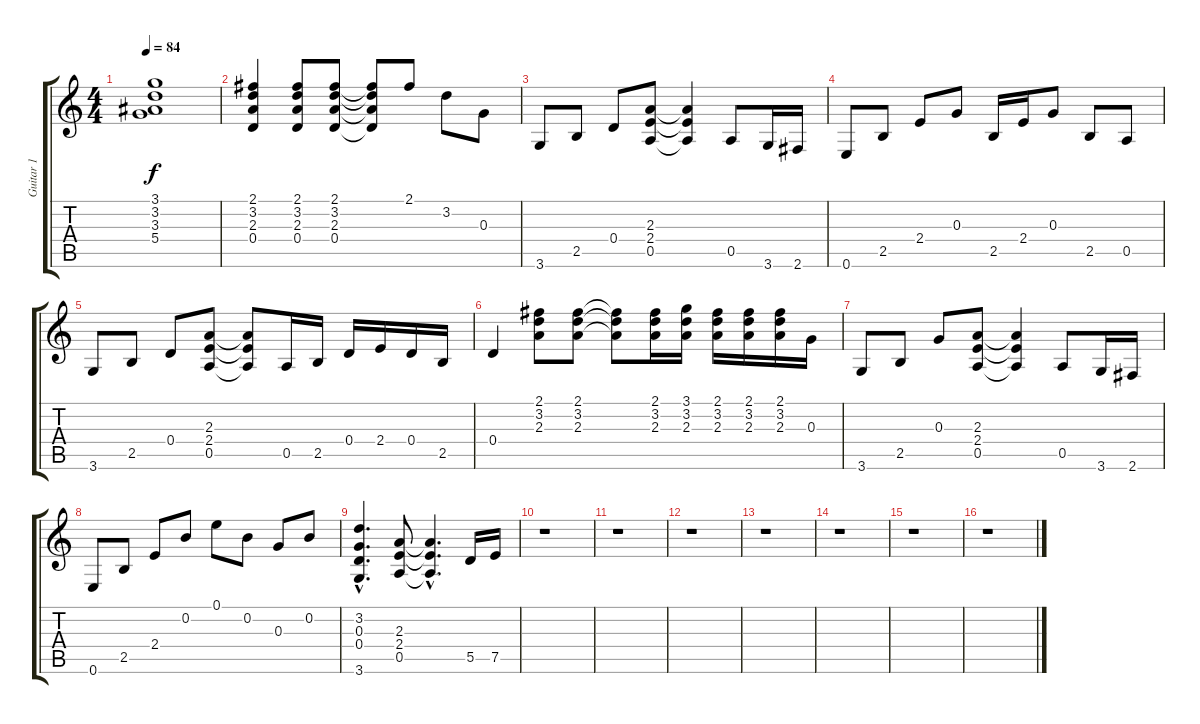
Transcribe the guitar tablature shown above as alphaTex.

\track ("Guitar 1" "Guitar 1") {instrument acousticguitarsteel}
\staff {score tabs}
\tuning (E4 B3 G3 D3 A2 E2) {hide}
\ts (4 4)
\tempo 84
\clef g2
\ks c
(3.1 3.2 3.3 5.4).1{dy f} |
(2.1 3.2 2.3 0.4).4 (2.1 3.2 2.3 0.4).8 (2.1 3.2 2.3 0.4).8 (2.1{t} 3.2{t} 2.3{t} 0.4{t}).8 2.1.8 3.2.8 0.3.8 |
3.6.8 2.5.8 0.4.8 (2.3 2.4 0.5).8 (2.3{t} 2.4{t} 0.5{t}).4 0.5.8 3.6.16 2.6.16 |
0.6.8 2.5.8 2.4.8 0.3.8 2.5.16 2.4.16 0.3.8 2.5.8 0.5.8 |
3.6.8 2.5.8 0.4.8 (2.3 2.4 0.5).8 (2.3{t} 2.4{t} 0.5{t}).8 0.5.16 2.5.16 0.4.16 2.4.16 0.4.16 2.5.16 |
0.4.4 (2.1 3.2 2.3).8 (2.1 3.2 2.3).8 (2.1{t} 3.2{t} 2.3{t}).8 (2.1 3.2 2.3).16 (3.1 3.2 2.3).16 (2.1 3.2 2.3).16 (2.1 3.2 2.3).16 (2.1 3.2 2.3).16 0.3.16 |
3.6.8 2.5.8 0.3.8 (2.3 2.4 0.5).8 (2.3{t} 2.4{t} 0.5{t}).4 0.5.8 3.6.16 2.6.16 |
0.6.8 2.5.8 2.4.8 0.2.8 0.1.8 0.2.8 0.3.8 0.2.8 |
(3.2{hac} 0.3{hac} 0.4{hac} 3.6{hac}).4{d} (2.3 2.4 0.5).8 (2.3{hac t} 2.4{hac t} 0.5{hac t}).4{d} 5.5.16 7.5.16 |
r.1 |
r.1 |
r.1 |
r.1 |
r.1 |
r.1 |
r.1
